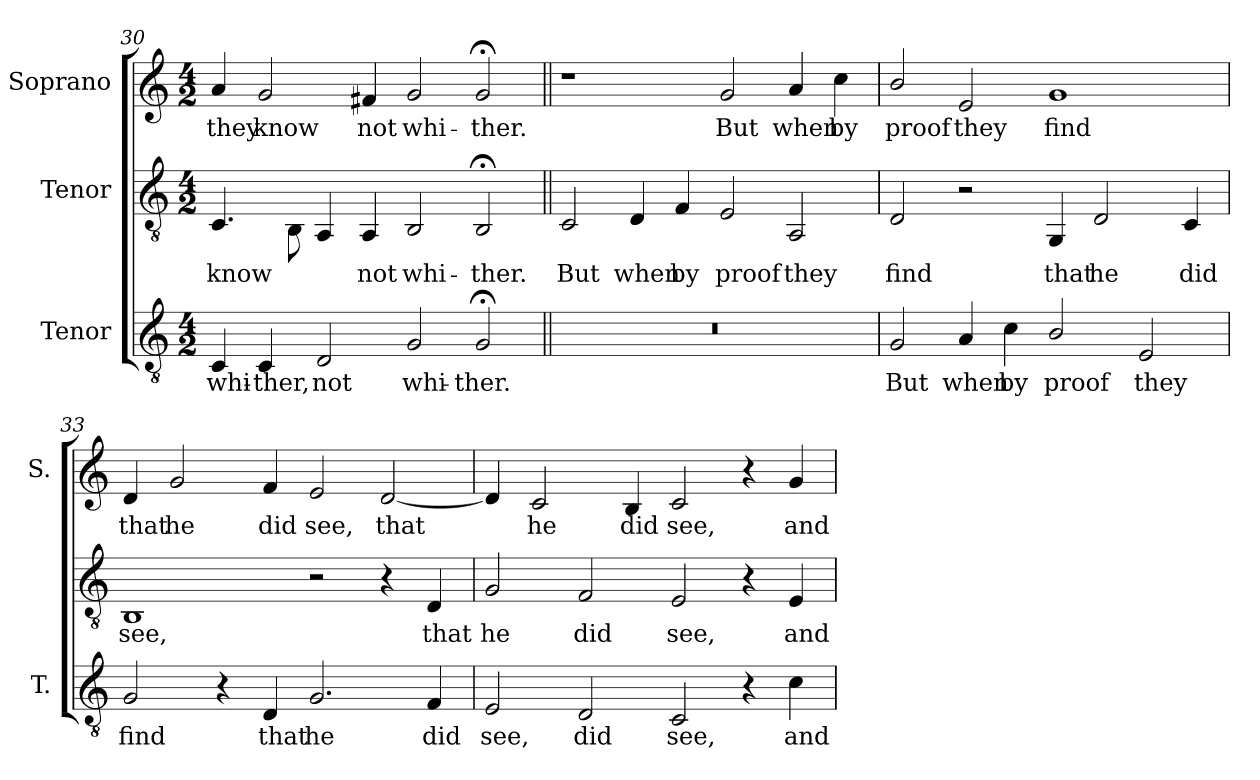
**kern	**text	**kern	**text	**kern	**text
*part3	*part3	*part2	*part2	*part1	*part1
*staff3	*staff3	*staff2	*staff2	*staff1	*staff1
*I"Tenor	*	*I"Tenor	*	*I"Soprano	*
*I'T.	*	*	*	*I'S.	*
*clefGv2	*	*clefGv2	*	*clefG2	*
*ITrd7c12	*	*	*	*	*
*k[]	*	*k[]	*	*k[]	*
*C:	*	*C:	*	*C:	*
*M4/2	*	*M4/2	*	*M4/2	*
=30	=30	=30	=30	=30	=30
!	!LO:LY:b:color=#000000	!	!	!	!
!	!	!	!LO:LY:b:color=#000000	!	!
!	!	!	!	!	!LO:LY:b:color=#000000
4CCi/	whi-	4.Ci/	know	4ai/	they
!	!LO:LY:b:color=#000000	!	!	!	!
!	!	!	!	!	!LO:LY:b:color=#000000
4CCi/	-ther,	.	.	2gi/	know
.	.	8BBi\	.	.	.
!	!LO:LY:b:color=#000000	!	!	!	!
2DDi/	not	4AAi/	.	.	.
!	!	!	!LO:LY:b:color=#000000	!	!
!	!	!	!	!	!LO:LY:b:color=#000000
.	.	4AAi/	not	4f#Xi/	not
!	!LO:LY:b:color=#000000	!	!	!	!
!	!	!	!LO:LY:b:color=#000000	!	!
!	!	!	!	!	!LO:LY:b:color=#000000
2GGi/	whi-	2BBi/	whi-	2gi/	whi-
!	!LO:LY:b:color=#000000	!	!	!	!
!	!	!	!LO:LY:b:color=#000000	!	!
!	!	!	!	!	!LO:LY:b:color=#000000
2GG;i/	-ther.	2BB;i/	-ther.	2g;i/	-ther.
!!LO:PB:g=z
=31||	=31||	=31||	=31||	=31||	=31||
!LO:N:vis=1	!	!	!	!	!
!	!	!	!LO:LY:b:color=#000000	!	!
0r	.	2Ci/	But	1r	.
!	!	!	!LO:LY:b:color=#000000	!	!
.	.	4Di/	when	.	.
!	!	!	!LO:LY:b:color=#000000	!	!
.	.	4Fi/	by	.	.
!	!	!	!LO:LY:b:color=#000000	!	!
!	!	!	!	!	!LO:LY:b:color=#000000
.	.	2Ei/	proof	2gi/	But
!	!	!	!LO:LY:b:color=#000000	!	!
!	!	!	!	!	!LO:LY:b:color=#000000
.	.	2AAi/	they	4ai/	when
!	!	!	!	!	!LO:LY:b:color=#000000
.	.	.	.	4cci\	by
=32	=32	=32	=32	=32	=32
!	!LO:LY:b:color=#000000	!	!	!	!
!	!	!	!LO:LY:b:color=#000000	!	!
!	!	!	!	!	!LO:LY:b:color=#000000
2GGi/	But	2Di/	find	2bi/	proof
!	!LO:LY:b:color=#000000	!	!	!	!
!	!	!	!	!	!LO:LY:b:color=#000000
4AAi/	when	2r	.	2ei/	they
!	!LO:LY:b:color=#000000	!	!	!	!
4Ci\	by	.	.	.	.
!	!LO:LY:b:color=#000000	!	!	!	!
!	!	!	!LO:LY:b:color=#000000	!	!
!	!	!	!	!	!LO:LY:b:color=#000000
2BBi/	proof	4GGi/	that	1gi	find
!	!	!	!LO:LY:b:color=#000000	!	!
.	.	2Di/	he	.	.
!	!LO:LY:b:color=#000000	!	!	!	!
2EEi/	they	.	.	.	.
!	!	!	!LO:LY:b:color=#000000	!	!
.	.	4Ci/	did	.	.
=33	=33	=33	=33	=33	=33
!	!LO:LY:b:color=#000000	!	!	!	!
!	!	!	!LO:LY:b:color=#000000	!	!
!	!	!	!	!	!LO:LY:b:color=#000000
2GGi/	find	1BBi	see,	4di/	that
!	!	!	!	!	!LO:LY:b:color=#000000
.	.	.	.	2gi/	he
4r	.	.	.	.	.
!	!LO:LY:b:color=#000000	!	!	!	!
!	!	!	!	!	!LO:LY:b:color=#000000
4DDi/	that	.	.	4fi/	did
!	!LO:LY:b:color=#000000	!	!	!	!
!	!	!	!	!	!LO:LY:b:color=#000000
2.GGi/	he	2r	.	2ei/	see,
!	!	!	!	!	!LO:LY:b:color=#000000
.	.	4r	.	[2di/	that
!	!LO:LY:b:color=#000000	!	!	!	!
!	!	!	!LO:LY:b:color=#000000	!	!
4FFi/	did	4Di/	that	.	.
!!LO:LB:g=z
=34	=34	=34	=34	=34	=34
!	!LO:LY:b:color=#000000	!	!	!	!
!	!	!	!LO:LY:b:color=#000000	!	!
2EEi/	see,	2Gi/	he	4di/]	.
!	!	!	!	!	!LO:LY:b:color=#000000
.	.	.	.	2ci/	he
!	!LO:LY:b:color=#000000	!	!	!	!
!	!	!	!LO:LY:b:color=#000000	!	!
2DDi/	did	2Fi/	did	.	.
!	!	!	!	!	!LO:LY:b:color=#000000
.	.	.	.	4Bi/	did
!	!LO:LY:b:color=#000000	!	!	!	!
!	!	!	!LO:LY:b:color=#000000	!	!
!	!	!	!	!	!LO:LY:b:color=#000000
2CCi/	see,	2Ei/	see,	2ci/	see,
4r	.	4r	.	4r	.
!	!LO:LY:b:color=#000000	!	!	!	!
!	!	!	!LO:LY:b:color=#000000	!	!
!	!	!	!	!	!LO:LY:b:color=#000000
4Ci\	and	4Ei/	and	4gi/	and
=	=	=	=	=	=
*-	*-	*-	*-	*-	*-
